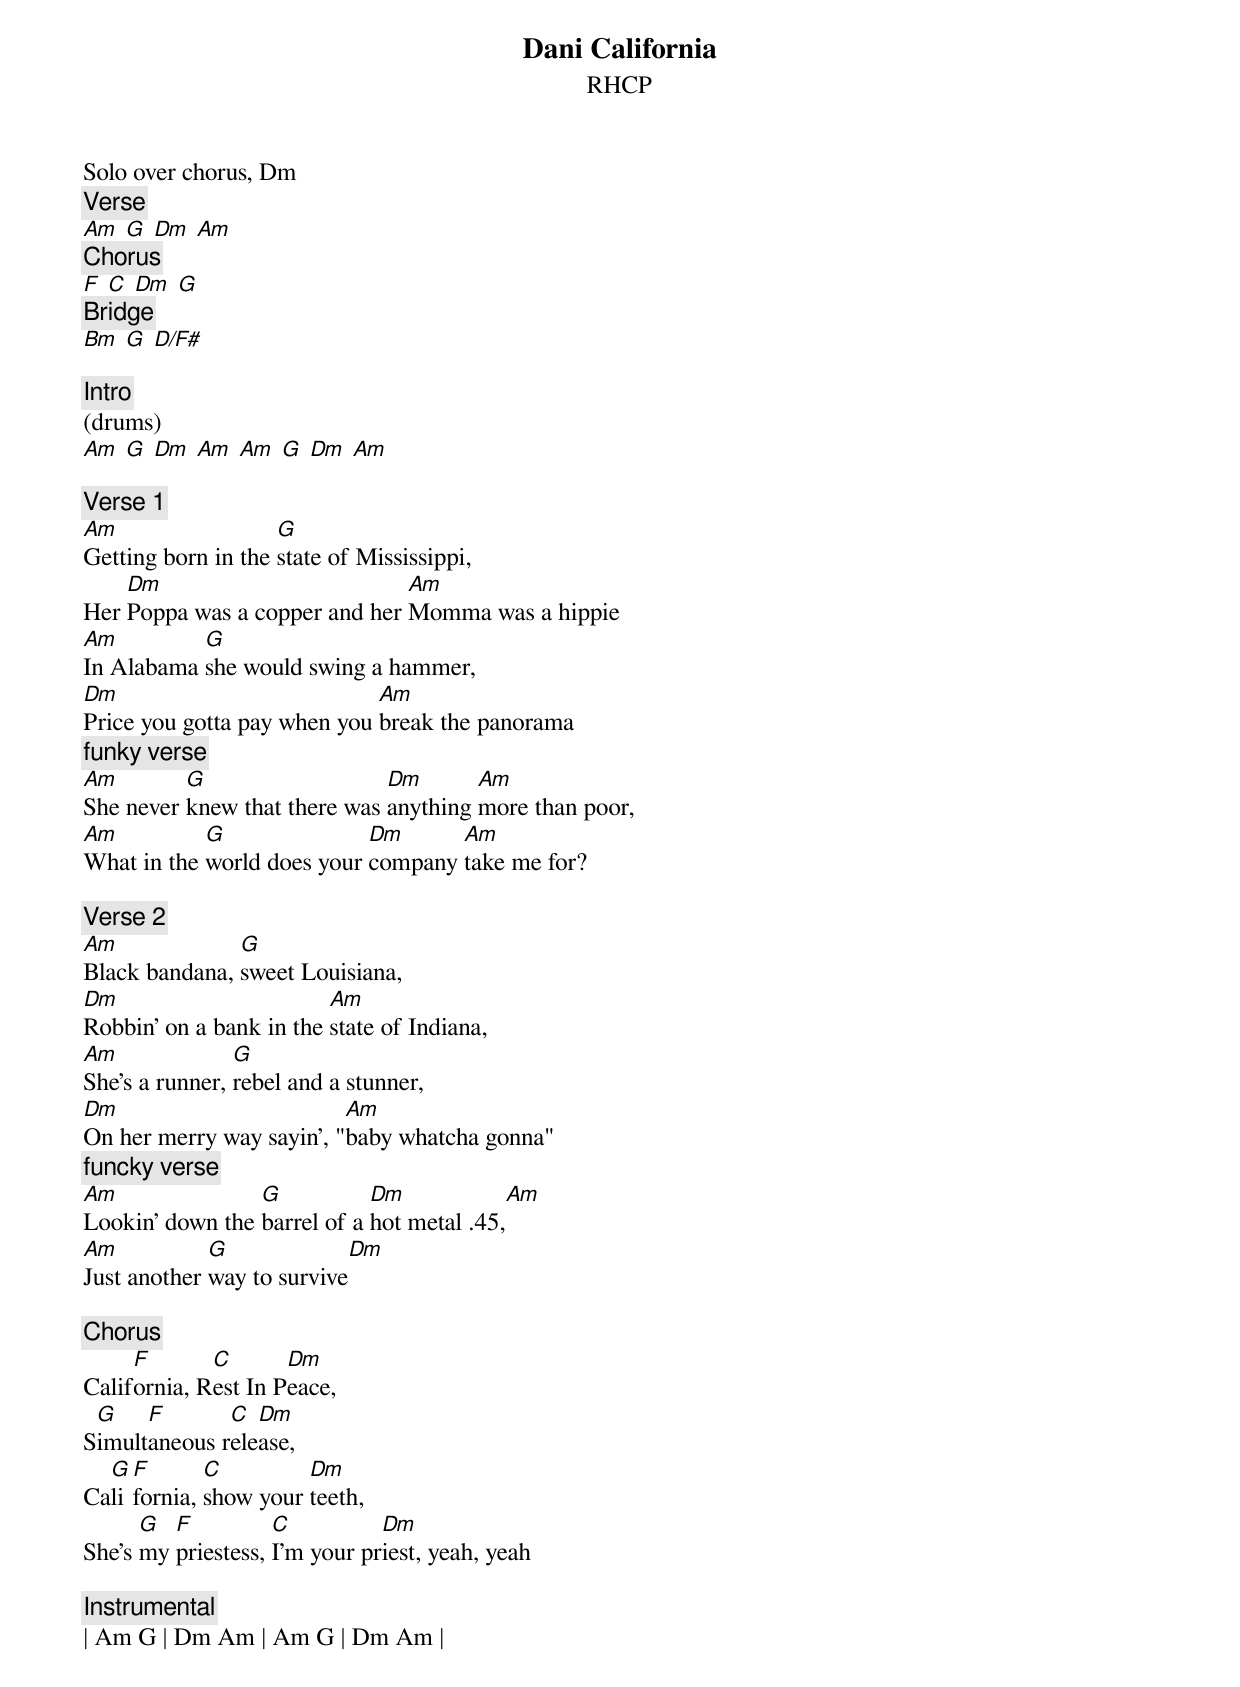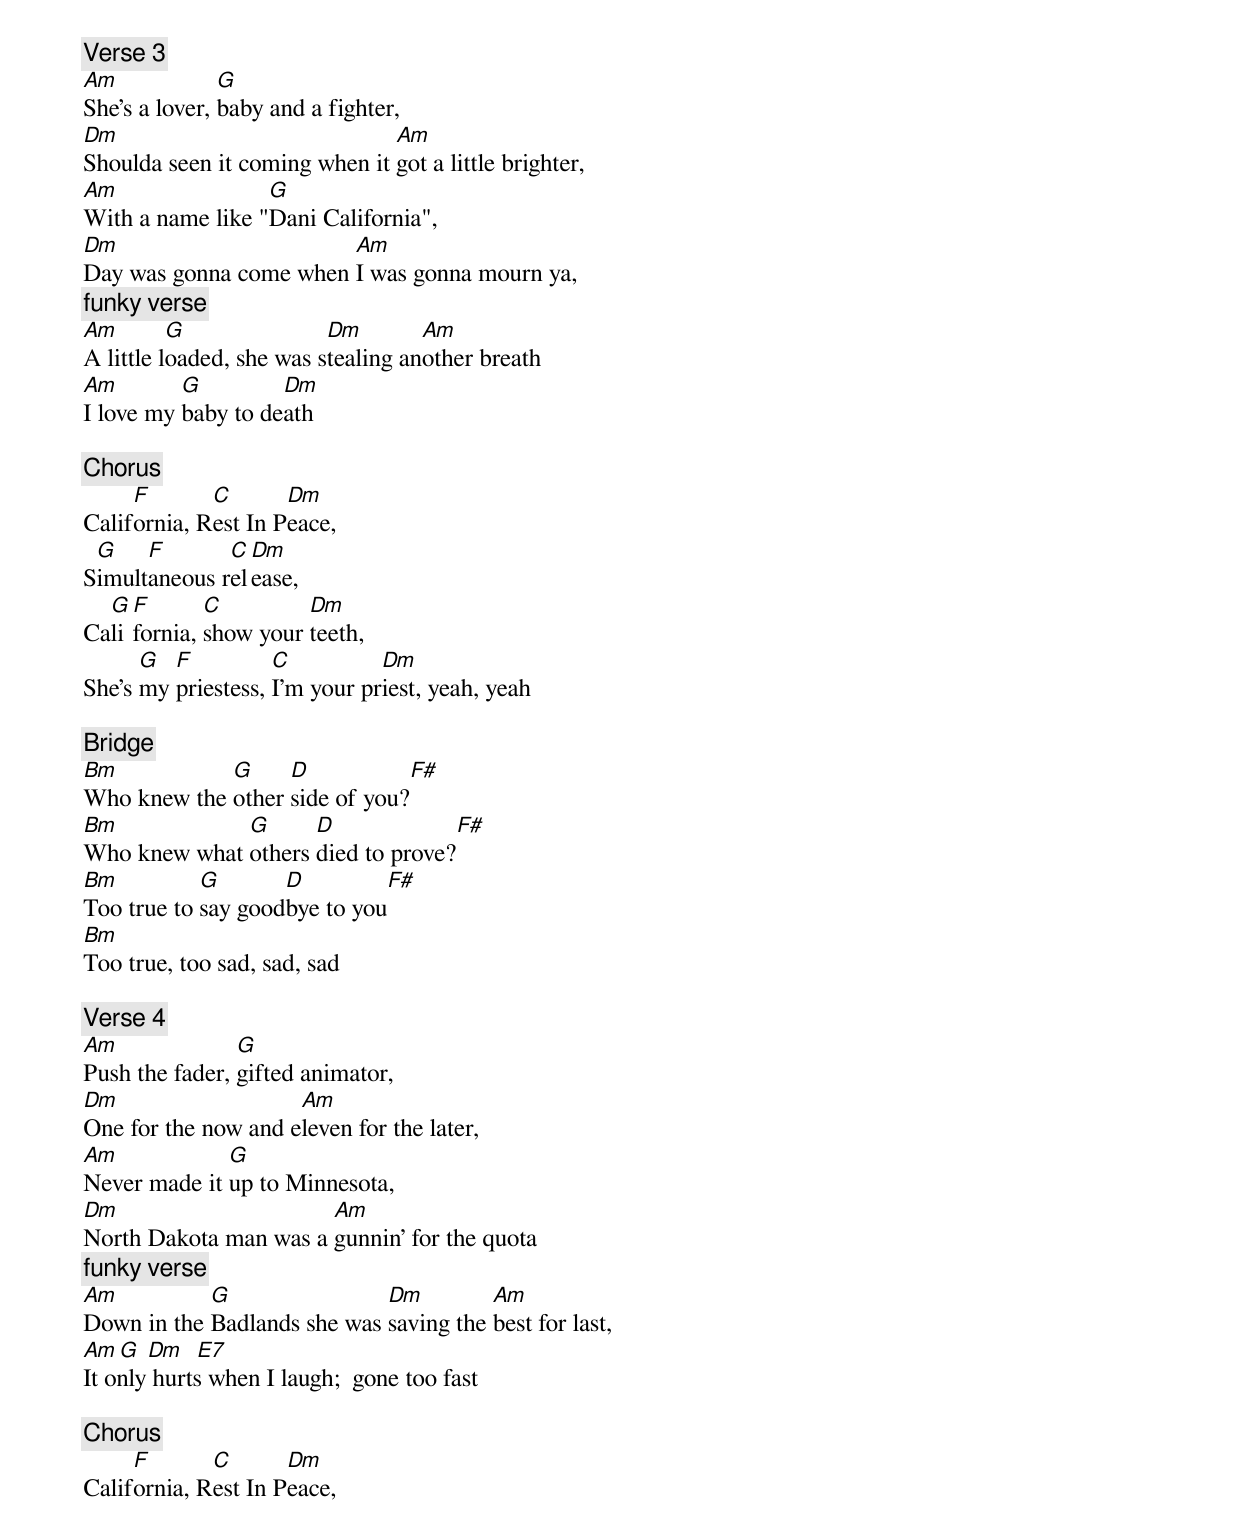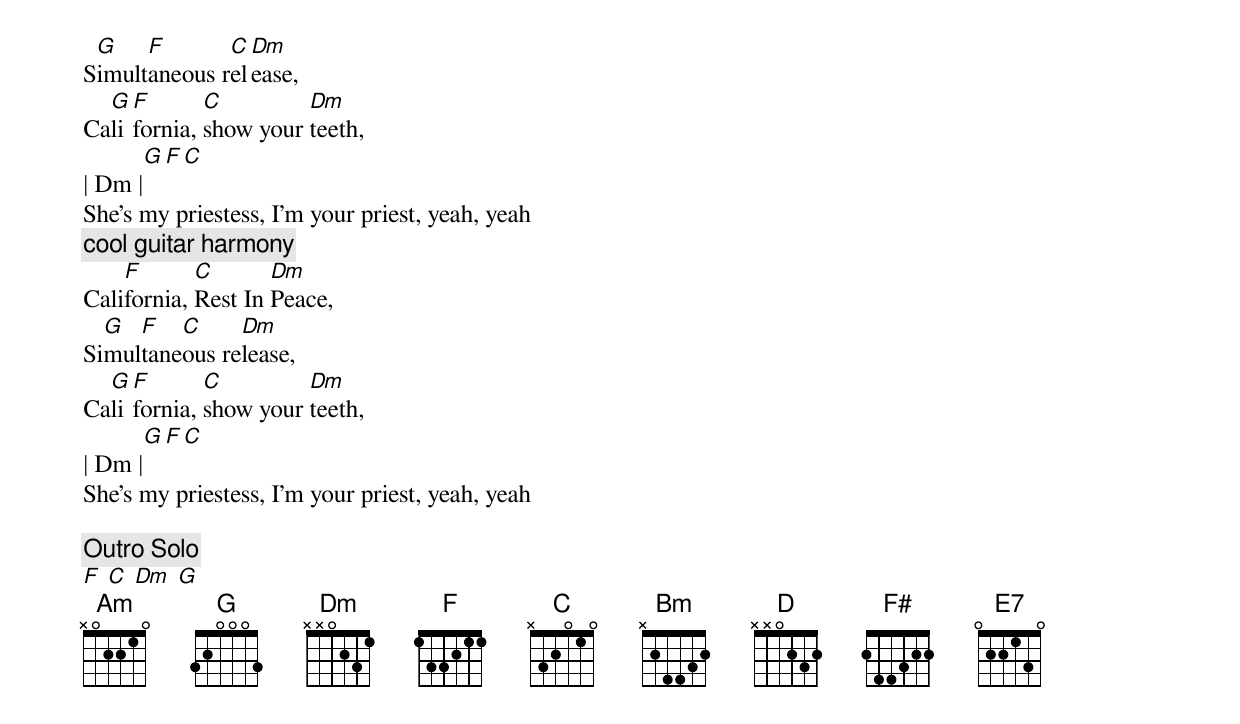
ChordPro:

{t: Dani California}
{st: RHCP}

Solo over chorus, Dm
{c: Verse}
[Am] [G] [Dm] [Am]
{c: Chorus}
[F] [C] [Dm] [G]
{c: Bridge}
[Bm] [G] [D/F#]

{c: Intro}
(drums)
[Am] [G] [Dm] [Am] [Am] [G] [Dm] [Am]

{c: Verse 1}
[Am]Getting born in the [G]state of Mississippi,
Her [Dm]Poppa was a copper and her [Am]Momma was a hippie
[Am]In Alabama [G]she would swing a hammer,
[Dm]Price you gotta pay when you [Am]break the panorama
{c:funky verse}
[Am]She never [G]knew that there was [Dm]anything [Am]more than poor,
[Am]What in the [G]world does your [Dm]company [Am]take me for?

{c: Verse 2}
[Am]Black bandana, [G]sweet Louisiana,
[Dm]Robbin' on a bank in the [Am]state of Indiana,
[Am]She's a runner, [G]rebel and a stunner,
[Dm]On her merry way sayin', "[Am]baby whatcha gonna"
{c:funcky verse}
[Am]Lookin' down the [G]barrel of a [Dm]hot metal .45,[Am]
[Am]Just another [G]way to survive[Dm]

{c: Chorus}
Calif[F]ornia, R[C]est In P[Dm]eace,
S[G]imult[F]aneous r[C]ele[Dm]ase,
Ca[G]li[F]fornia, [C]show your [Dm]teeth,
She's [G]my [F]priestess, [C]I'm your pr[Dm]iest, yeah, yeah

{c: Instrumental}
| Am G | Dm Am | Am G | Dm Am |

{c: Verse 3}
[Am]She's a lover, [G]baby and a fighter,
[Dm]Shoulda seen it coming when it [Am]got a little brighter,
[Am]With a name like "[G]Dani California",
[Dm]Day was gonna come when [Am]I was gonna mourn ya,
{c:funky verse}
[Am]A little l[G]oaded, she was s[Dm]tealing an[Am]other breath
[Am]I love my [G]baby to de[Dm]ath

{c: Chorus}
Calif[F]ornia, R[C]est In P[Dm]eace,
S[G]imult[F]aneous r[C]el[Dm]ease,
Ca[G]li[F]fornia, [C]show your [Dm]teeth,
She's [G]my [F]priestess, [C]I'm your pr[Dm]iest, yeah, yeah

{c: Bridge}
[Bm]Who knew the [G]other [D]side of you?[F#]
[Bm]Who knew what [G]others [D]died to prove?[F#]
[Bm]Too true to [G]say good[D]bye to you[F#]
[Bm]Too true, too sad, sad, sad

{c: Verse 4}
[Am]Push the fader, [G]gifted animator,
[Dm]One for the now and e[Am]leven for the later,
[Am]Never made it [G]up to Minnesota,
[Dm]North Dakota man was a [Am]gunnin' for the quota
{c:funky verse}
[Am]Down in the [G]Badlands she was [Dm]saving the [Am]best for last,
[Am][G] [Dm]  [E7]
It only hurts when I laugh;  gone too fast

{c: Chorus}
Calif[F]ornia, R[C]est In P[Dm]eace,
S[G]imult[F]aneous r[C]el[Dm]ease,
Ca[G]li[F]fornia, [C]show your [Dm]teeth,
| Dm |[G][F][C]
She's my priestess, I'm your priest, yeah, yeah
{c:cool guitar harmony}
Cali[F]fornia, [C]Rest In [Dm]Peace,
Si[G]mul[F]tane[C]ous re[Dm]lease,
Ca[G]li[F]fornia, [C]show your [Dm]teeth,
| Dm |[G][F][C]
She's my priestess, I'm your priest, yeah, yeah

{c: Outro Solo}
[F] [C] [Dm] [G]
